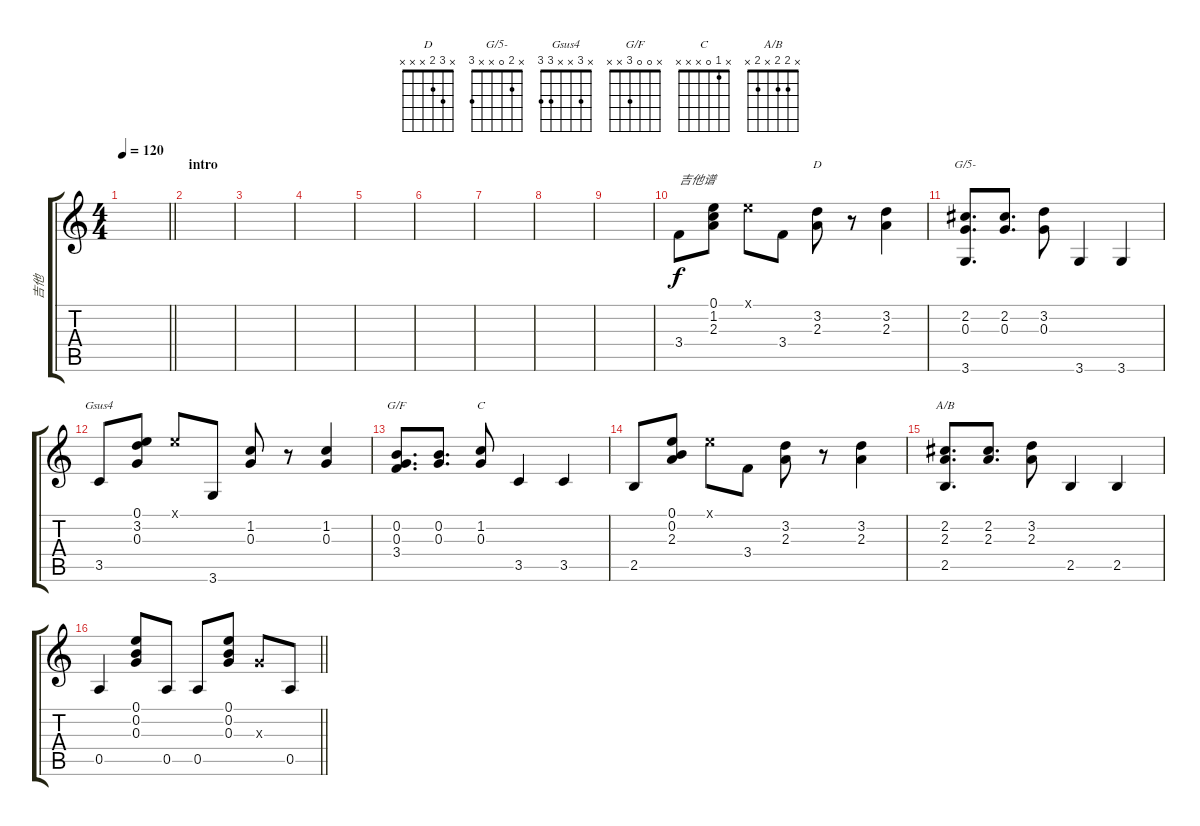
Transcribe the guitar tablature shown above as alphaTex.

\track ("吉他" "吉他") {instrument acousticguitarnylon}
\staff {score tabs}
\tuning (E4 B3 G3 D3 A2 E2) {hide}
\chord ("D" x 3 2 x x x)
\chord ("G/5-" x 2 0 x x 3)
\chord ("Gsus4" x 3 x x 3 3)
\chord ("G/F" x 0 0 3 x x)
\chord ("C" x 1 0 x x x)
\chord ("A/B" x 2 2 x 2 x)
\ts (4 4)
\tempo 120
\clef g2
\barLineRight lightlight
\ks c
|
\section ("" "intro")
|
|
|
|
|
|
|
|
3.4.8{txt "吉他谱"} (0.1 1.2 2.3).8 0.1{x}.8 3.4.8 (3.2 2.3).8{ch "D"} r.8 (3.2 2.3).4 |
(2.2 0.3 3.6).8{d ch "G/5-"} (2.2 0.3).8{d} (3.2 0.3).8 3.6.4 3.6.4 |
3.5.8{ch "Gsus4"} (0.1 3.2 0.3).8 0.1{x}.8 3.6.8 (1.2 0.3).8 r.8 (1.2 0.3).4 |
(0.2 0.3 3.4).8{d ch "G/F"} (0.2 0.3).8{d} (1.2 0.3).8{ch "C"} 3.5.4 3.5.4 |
2.5.8 (0.1 0.2 2.3).8 0.1{x}.8 3.4.8 (3.2 2.3).8 r.8 (3.2 2.3).4 |
(2.2 2.3 2.5).8{d ch "A/B"} (2.2 2.3).8{d} (3.2 2.3).8 2.5.4 2.5.4 |
\barLineRight lightlight
0.5.4 (0.1 0.2 0.3).8 0.5.8 0.5.8 (0.1 0.2 0.3).8 0.3{x}.8 0.5.8
